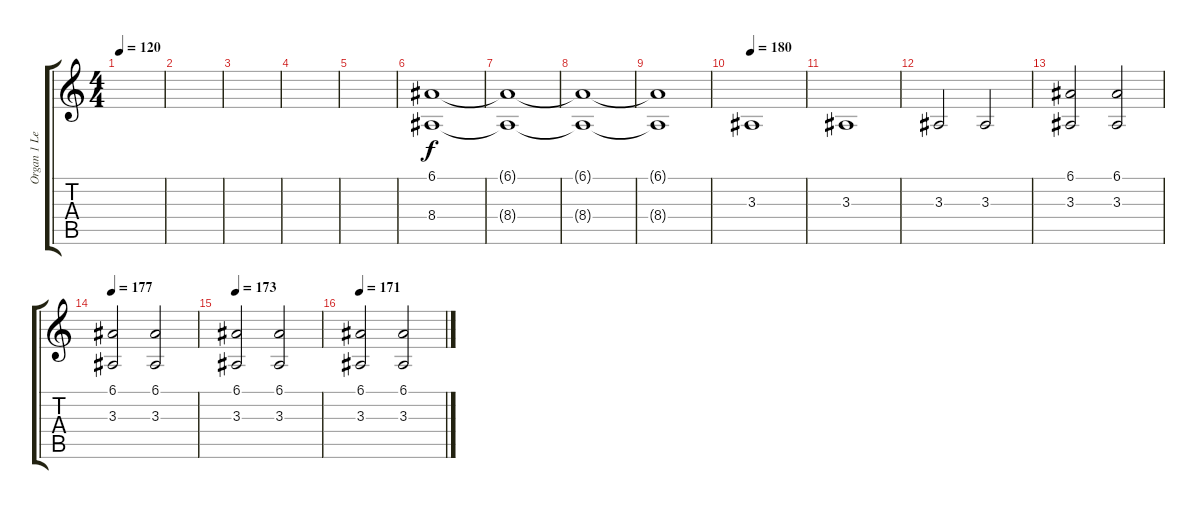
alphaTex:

\track ("Organ 1 Left (Emerson)" "Organ 1 Le") {instrument rockorgan}
\staff {score tabs}
\tuning (E4 B3 G3 D3 A2 E2) {hide}
\ts (4 4)
\tempo 120
\clef g2
\ks c
|
|
|
|
|
(6.1 8.4).1 |
(6.1{t} 8.4{t}).1 |
(6.1{t} 8.4{t}).1 |
(6.1{t} 8.4{t}).1 |
\tempo 180
3.3.1 |
3.3.1 |
3.3.2 3.3.2 |
(6.1 3.3).2 (6.1 3.3).2 |
\tempo 177
(6.1 3.3).2 (6.1 3.3).2 |
\tempo 173
(6.1 3.3).2 (6.1 3.3).2 |
\tempo 171
(6.1 3.3).2 (6.1 3.3).2
